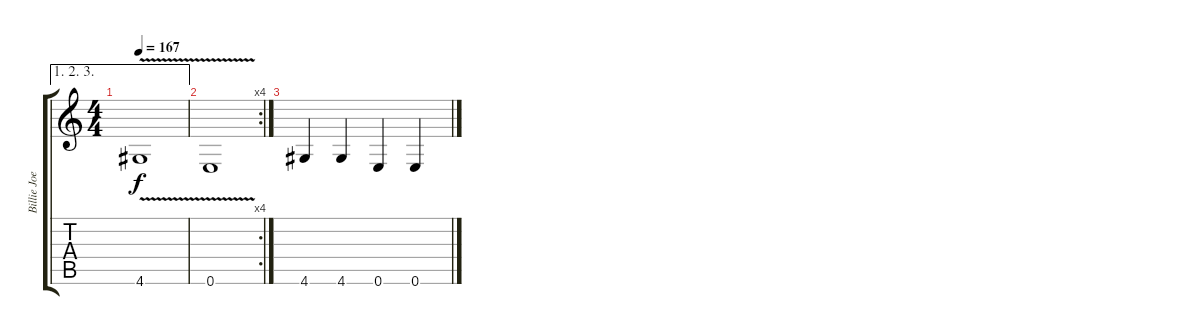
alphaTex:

\track ("Billie Joe Armstrong (Guitar 1)" "Billie Joe") {instrument acousticguitarnylon}
\staff {score tabs}
\tuning (E4 B3 G3 D3 A2 E2) {hide}
\ae (1 2 3)
\ts (4 4)
\tempo 167
\clef g2
\ks c
4.6{v}.1{dy f} |
\rc 4
0.6{v}.1 |
4.6.4 4.6.4 0.6.4 0.6.4
